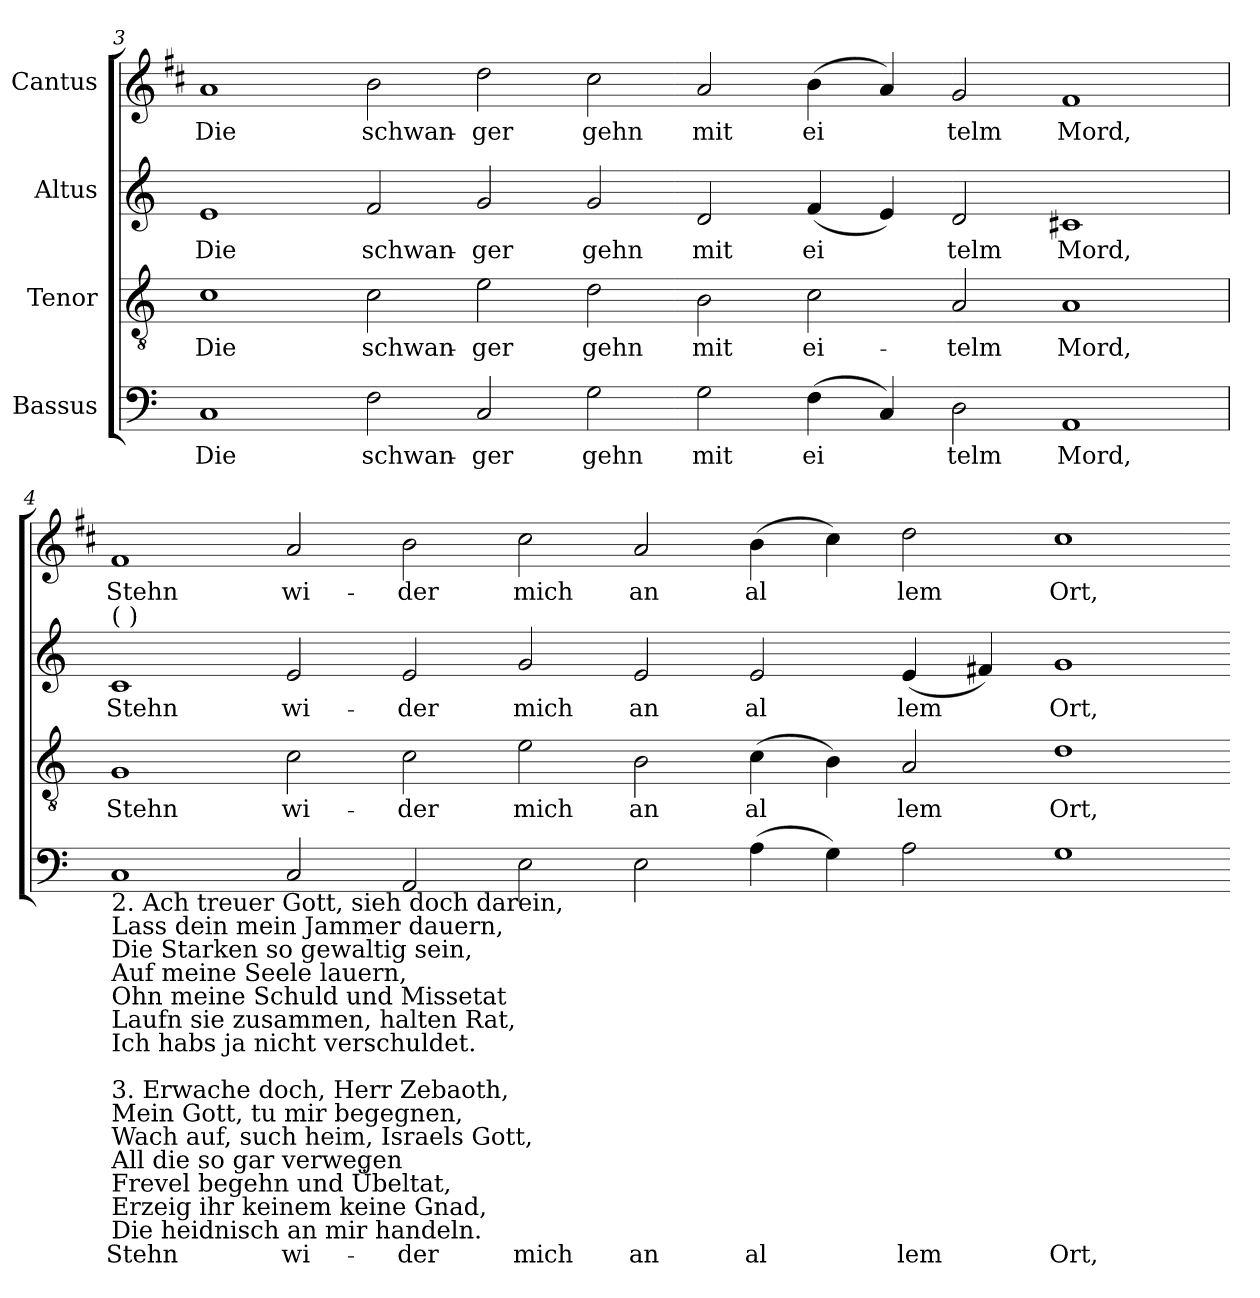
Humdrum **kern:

**kern	**text	**kern	**text	**kern	**text	**kern	**text
*part4	*part4	*part3	*part3	*part2	*part2	*part1	*part1
*staff4	*staff4	*staff3	*staff3	*staff2	*staff2	*staff1	*staff1
*I"Bassus	*	*I"Tenor	*	*I"Altus	*	*I"Cantus	*
!!LO:LB:g=z
*clefF4	*	*clefGv2	*	*clefG2	*	*clefG2	*
*	*	*	*	*	*	*ITrd1c2	*
*k[]	*	*k[]	*	*k[]	*	*k[]	*
*C:	*	*C:	*	*C:	*	*C:	*
=3	=3	=3	=3	=3	=3	=3	=3
!	!LO:LY:b	!	!LO:LY:b	!	!LO:LY:b	!	!LO:LY:b
1C	Die	1c	Die	1e	Die	1g	Die
!	!LO:LY:b	!	!LO:LY:b	!	!LO:LY:b	!	!LO:LY:b
2F	schwan-	2c	schwan-	2f	schwan-	2a	schwan-
!	!LO:LY:b	!	!LO:LY:b	!	!LO:LY:b	!	!LO:LY:b
2C	-ger	2e	-ger	2g	-ger	2cc	-ger
!	!LO:LY:b	!	!LO:LY:b	!	!LO:LY:b	!	!LO:LY:b
2G	gehn	2d	gehn	2g	gehn	2b	gehn
!	!LO:LY:b	!	!LO:LY:b	!	!LO:LY:b	!	!LO:LY:b
2G	mit	2B	mit	2d	mit	2g	mit
!	!LO:LY:b	!	!LO:LY:b	!	!LO:LY:b	!	!LO:LY:b
(>4F	ei	2c	ei-	(<4f	ei	(<4a	ei
4C)	.	.	.	4e)	.	4g)	.
!	!LO:LY:b	!	!LO:LY:b	!	!LO:LY:b	!	!LO:LY:b
2D	telm	2A	-telm	2d	telm	2f	telm
!	!LO:LY:b	!	!LO:LY:b	!	!LO:LY:b	!	!LO:LY:b
1AA	Mord,	1A	Mord,	1c#X	Mord,	1e	Mord,
=4	=4	=4	=4	=4	=4	=4	=4
!	!	!	!	!LO:TX:a:t=(  )	!	!	!
!LO:TX:b:t=2. Ach treuer Gott, sieh doch darein,\nLass dein mein Jammer dauern,\nDie Starken so gewaltig sein,\nAuf meine Seele lauern,\nOhn meine Schuld und Missetat\nLaufn sie zusammen, halten Rat,\nIch habs ja nicht verschuldet.\n\n3. Erwache doch, Herr Zebaoth,\nMein Gott, tu mir begegnen,\nWach auf, such heim, Israels Gott,\nAll die so gar verwegen\nFrevel begehn und Übeltat,\nErzeig ihr keinem keine Gnad,\nDie heidnisch an mir handeln.	!	!	!	!	!	!	!
!	!LO:LY:b	!	!LO:LY:b	!	!LO:LY:b	!	!LO:LY:b
1C	Stehn	1G	Stehn	1c	Stehn	1e	Stehn
!	!LO:LY:b	!	!LO:LY:b	!	!LO:LY:b	!	!LO:LY:b
2C	wi-	2c	wi-	2e	wi-	2g	wi-
!	!LO:LY:b	!	!LO:LY:b	!	!LO:LY:b	!	!LO:LY:b
2AA	-der	2c	-der	2e	-der	2a	-der
!	!LO:LY:b	!	!LO:LY:b	!	!LO:LY:b	!	!LO:LY:b
2E	mich	2e	mich	2g	mich	2b	mich
!	!LO:LY:b	!	!LO:LY:b	!	!LO:LY:b	!	!LO:LY:b
2E	an	2B	an	2e	an	2g	an
!	!LO:LY:b	!	!LO:LY:b	!	!LO:LY:b	!	!LO:LY:b
(>4A	al	(>4c	al	2e	al	(>4a	al
4G)	.	4B)	.	.	.	4b)	.
!	!LO:LY:b	!	!LO:LY:b	!	!LO:LY:b	!	!LO:LY:b
2A	lem	2A	lem	(<4e	lem	2cc	lem
.	.	.	.	4f#X)	.	.	.
!	!LO:LY:b	!	!LO:LY:b	!	!LO:LY:b	!	!LO:LY:b
1G	Ort,	1d	Ort,	1g	Ort,	1b	Ort,
=-	=-	=-	=-	=-	=-	=-	=-
*-	*-	*-	*-	*-	*-	*-	*-
